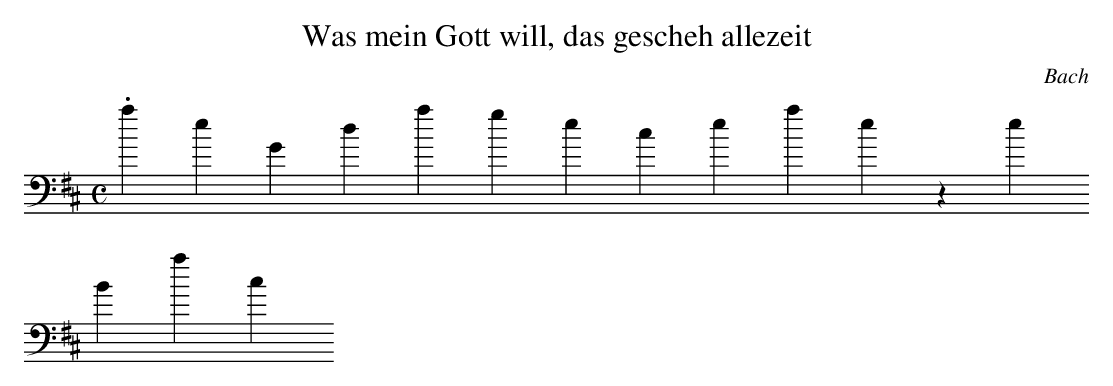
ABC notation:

X:1
T:Was mein Gott will, das gescheh allezeit
C:Bach
M:C
L:1/4
K:Bm bass " 6"b|"6"f g d/e/"6"f/g/|"46 7"a A Hd "4+6 +6"B|\ " 6"A e/f/ "6"g/a/ " 2"b|"56"e "# 7"f HB:| b/=a/|"6"^g/f/ "# 7"e "b6 -5"^e yf/=e/|\ "56"^d "#6 7"e HA =d|"7 46"^G "-5 24"^A " +7"B "6 +5"c|\ "56"d "-5"B Hf " 6"b| "6"=a "7 -5"^g f b/a/|"56"^g "6 7"a Hd "6"f/^g/|\ " 2+4"a "6 +24"^g "6 46"=g "46 4"f|"56"^e "#"f "#"HB|]
 115. Was mein Gott will, das gescheh allezeit
Bach
